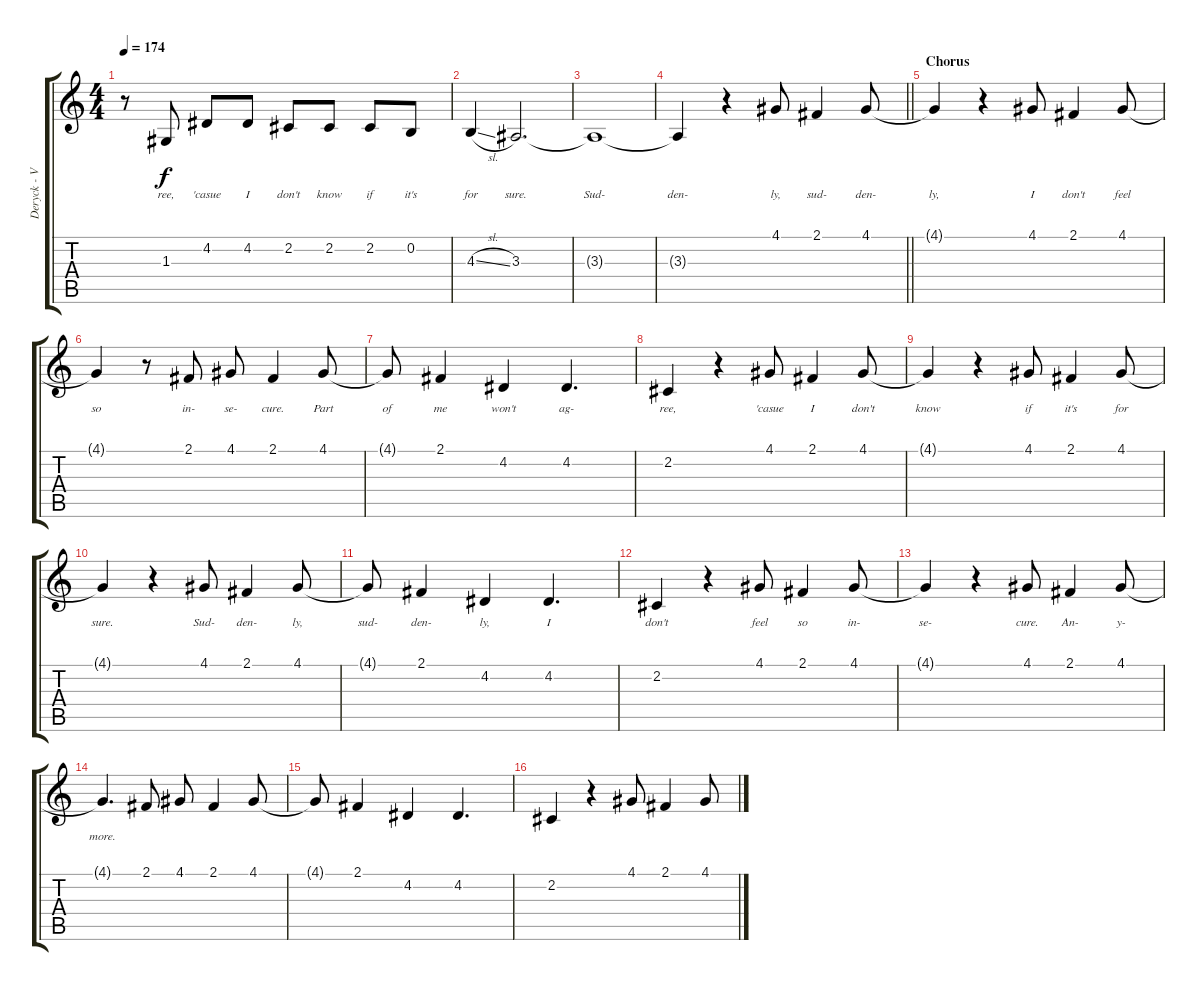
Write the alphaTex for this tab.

\track ("Deryck - Vocals" "Deryck - V") {instrument altosax}
\staff {score tabs}
\tuning (E4 B3 G3 D3 A2 E2) {hide}
\ts (4 4)
\tempo 174
\clef g2
\ks c
r.8{dy mf} 1.3.8{lyrics (0 "ree,") lyrics (1 "") lyrics (2 "") lyrics (3 "") lyrics (4 "") dy f} 4.2.8{lyrics (0 "'casue") lyrics (1 "") lyrics (2 "") lyrics (3 "") lyrics (4 "")} 4.2.8{lyrics (0 "I") lyrics (1 "") lyrics (2 "") lyrics (3 "") lyrics (4 "")} 2.2.8{lyrics (0 "don't") lyrics (1 "") lyrics (2 "") lyrics (3 "") lyrics (4 "")} 2.2.8{lyrics (0 "know") lyrics (1 "") lyrics (2 "") lyrics (3 "") lyrics (4 "")} 2.2.8{lyrics (0 "if") lyrics (1 "") lyrics (2 "") lyrics (3 "") lyrics (4 "")} 0.2.8{lyrics (0 "it's") lyrics (1 "") lyrics (2 "") lyrics (3 "") lyrics (4 "")} |
4.3{sl}.4{lyrics (0 "for") lyrics (1 "") lyrics (2 "") lyrics (3 "") lyrics (4 "")} 3.3.2{d lyrics (0 "sure.") lyrics (1 "") lyrics (2 "") lyrics (3 "") lyrics (4 "")} |
3.3{t}.1{lyrics (0 "Sud-") lyrics (1 "") lyrics (2 "") lyrics (3 "") lyrics (4 "")} |
\barLineRight lightlight
3.3{t}.4{lyrics (0 "den-") lyrics (1 "") lyrics (2 "") lyrics (3 "") lyrics (4 "")} r.4 4.1.8{lyrics (0 "ly,") lyrics (1 "") lyrics (2 "") lyrics (3 "") lyrics (4 "")} 2.1.4{lyrics (0 "sud-") lyrics (1 "") lyrics (2 "") lyrics (3 "") lyrics (4 "")} 4.1.8{lyrics (0 "den-") lyrics (1 "") lyrics (2 "") lyrics (3 "") lyrics (4 "")} |
\section ("" "Chorus")
4.1{t}.4{lyrics (0 "ly,") lyrics (1 "") lyrics (2 "") lyrics (3 "") lyrics (4 "")} r.4 4.1.8{lyrics (0 "I") lyrics (1 "") lyrics (2 "") lyrics (3 "") lyrics (4 "")} 2.1.4{lyrics (0 "don't") lyrics (1 "") lyrics (2 "") lyrics (3 "") lyrics (4 "")} 4.1.8{lyrics (0 "feel") lyrics (1 "") lyrics (2 "") lyrics (3 "") lyrics (4 "")} |
4.1{t}.4{lyrics (0 "so") lyrics (1 "") lyrics (2 "") lyrics (3 "") lyrics (4 "")} r.8 2.1.8{lyrics (0 "in-") lyrics (1 "") lyrics (2 "") lyrics (3 "") lyrics (4 "")} 4.1.8{lyrics (0 "se-") lyrics (1 "") lyrics (2 "") lyrics (3 "") lyrics (4 "")} 2.1.4{lyrics (0 "cure.") lyrics (1 "") lyrics (2 "") lyrics (3 "") lyrics (4 "")} 4.1.8{lyrics (0 "Part") lyrics (1 "") lyrics (2 "") lyrics (3 "") lyrics (4 "")} |
4.1{t}.8{lyrics (0 "of") lyrics (1 "") lyrics (2 "") lyrics (3 "") lyrics (4 "")} 2.1.4{lyrics (0 "me") lyrics (1 "") lyrics (2 "") lyrics (3 "") lyrics (4 "")} 4.2.4{lyrics (0 "won't") lyrics (1 "") lyrics (2 "") lyrics (3 "") lyrics (4 "")} 4.2.4{d lyrics (0 "ag-") lyrics (1 "") lyrics (2 "") lyrics (3 "") lyrics (4 "")} |
2.2.4{lyrics (0 "ree,") lyrics (1 "") lyrics (2 "") lyrics (3 "") lyrics (4 "")} r.4 4.1.8{lyrics (0 "'casue") lyrics (1 "") lyrics (2 "") lyrics (3 "") lyrics (4 "")} 2.1.4{lyrics (0 "I") lyrics (1 "") lyrics (2 "") lyrics (3 "") lyrics (4 "")} 4.1.8{lyrics (0 "don't") lyrics (1 "") lyrics (2 "") lyrics (3 "") lyrics (4 "")} |
4.1{t}.4{lyrics (0 "know") lyrics (1 "") lyrics (2 "") lyrics (3 "") lyrics (4 "")} r.4 4.1.8{lyrics (0 "if") lyrics (1 "") lyrics (2 "") lyrics (3 "") lyrics (4 "")} 2.1.4{lyrics (0 "it's") lyrics (1 "") lyrics (2 "") lyrics (3 "") lyrics (4 "")} 4.1.8{lyrics (0 "for") lyrics (1 "") lyrics (2 "") lyrics (3 "") lyrics (4 "")} |
4.1{t}.4{lyrics (0 "sure.") lyrics (1 "") lyrics (2 "") lyrics (3 "") lyrics (4 "")} r.4 4.1.8{lyrics (0 "Sud-") lyrics (1 "") lyrics (2 "") lyrics (3 "") lyrics (4 "")} 2.1.4{lyrics (0 "den-") lyrics (1 "") lyrics (2 "") lyrics (3 "") lyrics (4 "")} 4.1.8{lyrics (0 "ly,") lyrics (1 "") lyrics (2 "") lyrics (3 "") lyrics (4 "")} |
4.1{t}.8{lyrics (0 "sud-") lyrics (1 "") lyrics (2 "") lyrics (3 "") lyrics (4 "")} 2.1.4{lyrics (0 "den-") lyrics (1 "") lyrics (2 "") lyrics (3 "") lyrics (4 "")} 4.2.4{lyrics (0 "ly,") lyrics (1 "") lyrics (2 "") lyrics (3 "") lyrics (4 "")} 4.2.4{d lyrics (0 "I") lyrics (1 "") lyrics (2 "") lyrics (3 "") lyrics (4 "")} |
2.2.4{lyrics (0 "don't") lyrics (1 "") lyrics (2 "") lyrics (3 "") lyrics (4 "")} r.4 4.1.8{lyrics (0 "feel") lyrics (1 "") lyrics (2 "") lyrics (3 "") lyrics (4 "")} 2.1.4{lyrics (0 "so") lyrics (1 "") lyrics (2 "") lyrics (3 "") lyrics (4 "")} 4.1.8{lyrics (0 "in-") lyrics (1 "") lyrics (2 "") lyrics (3 "") lyrics (4 "")} |
4.1{t}.4{lyrics (0 "se-") lyrics (1 "") lyrics (2 "") lyrics (3 "") lyrics (4 "")} r.4 4.1.8{lyrics (0 "cure.") lyrics (1 "") lyrics (2 "") lyrics (3 "") lyrics (4 "")} 2.1.4{lyrics (0 "An-") lyrics (1 "") lyrics (2 "") lyrics (3 "") lyrics (4 "")} 4.1.8{lyrics (0 "y-") lyrics (1 "") lyrics (2 "") lyrics (3 "") lyrics (4 "")} |
4.1{t}.4{d lyrics (0 "more.") lyrics (1 "") lyrics (2 "") lyrics (3 "") lyrics (4 "")} 2.1.8{lyrics (0 "") lyrics (1 "") lyrics (2 "") lyrics (3 "") lyrics (4 "")} 4.1.8 2.1.4 4.1.8 |
4.1{t}.8 2.1.4 4.2.4 4.2.4{d} |
2.2.4 r.4 4.1.8 2.1.4 4.1.8
